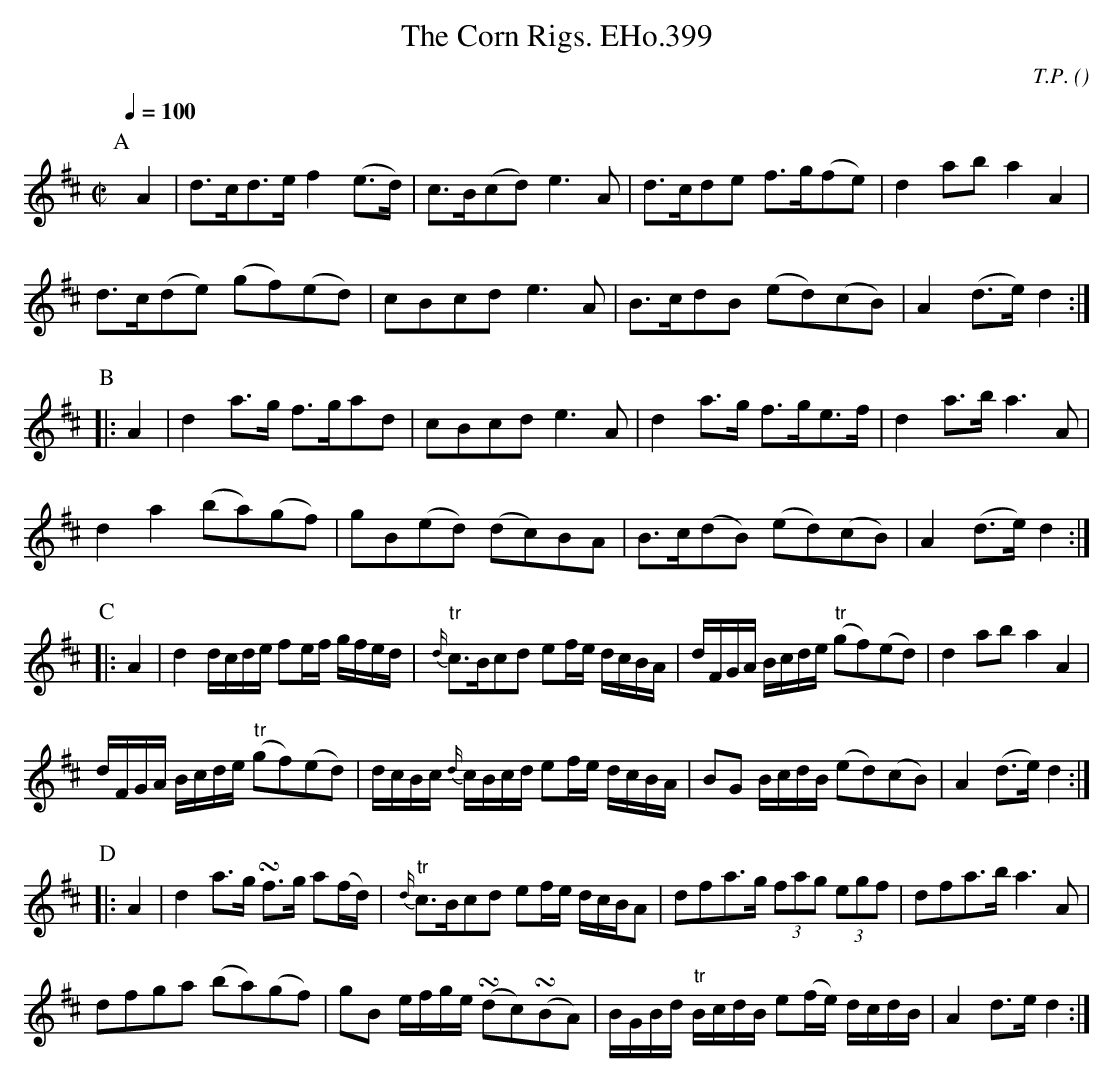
X:1
T:Corn Rigs. EHo.399, The
M:C|
L:1/8
Q:1/4=100
C:T.P.
O:
K:D
P:A
yA2 | d>cd>e f2(e>d) | c>B(cd) e3A | d>cde f>g(fe) | d2ab a2A2 |
d>c(de) (gf)(ed )| cBcd e3A | B>cdB (ed)(cB) | A2(d>e)d2 :|
P:B
|: A2 | d2a>g f>gad | cBcd e3A | d2a>g f>ge>f | d2a>b a3A |
d2a2(ba)(gf) | gB(ed) (dc)BA | B>c(dB) (ed)(cB) | A2(d>e) d2 :|
P:C
|: A2 | d2 d/c/d/e/ fe/f/ g/f/e/d/ | {d/}"tr"c>Bcd ef/e/ d/c/B/A/ | d/F/G/A/ B/c/d/e/ ("tr"gf)(ed) | d2ab a2A2 |
d/F/G/A/ B/c/d/e/ ("tr"gf)(ed) | d/c/B/c/ {d/}/c/B/c/d/ ef/e/ d/c/B/A/ | BG B/c/d/B/ (ed)(cB) | A2(d>e)d2 :|
P:D
|: A2 | d2a>g !turn!f>g a(f/d/) | {d/}"tr"c>Bcd ef/e/ d/c/B/A | dfa>g (3fag (3egf | dfa>b a3A |
dfga (ba)(gf) | gB e/f/g/e/ (!turn!dc)(!turn!BA) | B/G/B/d/ "tr"B/c/d/B/ e(f/e/) d/c/d/B/ | A2 d>e d2 :|
